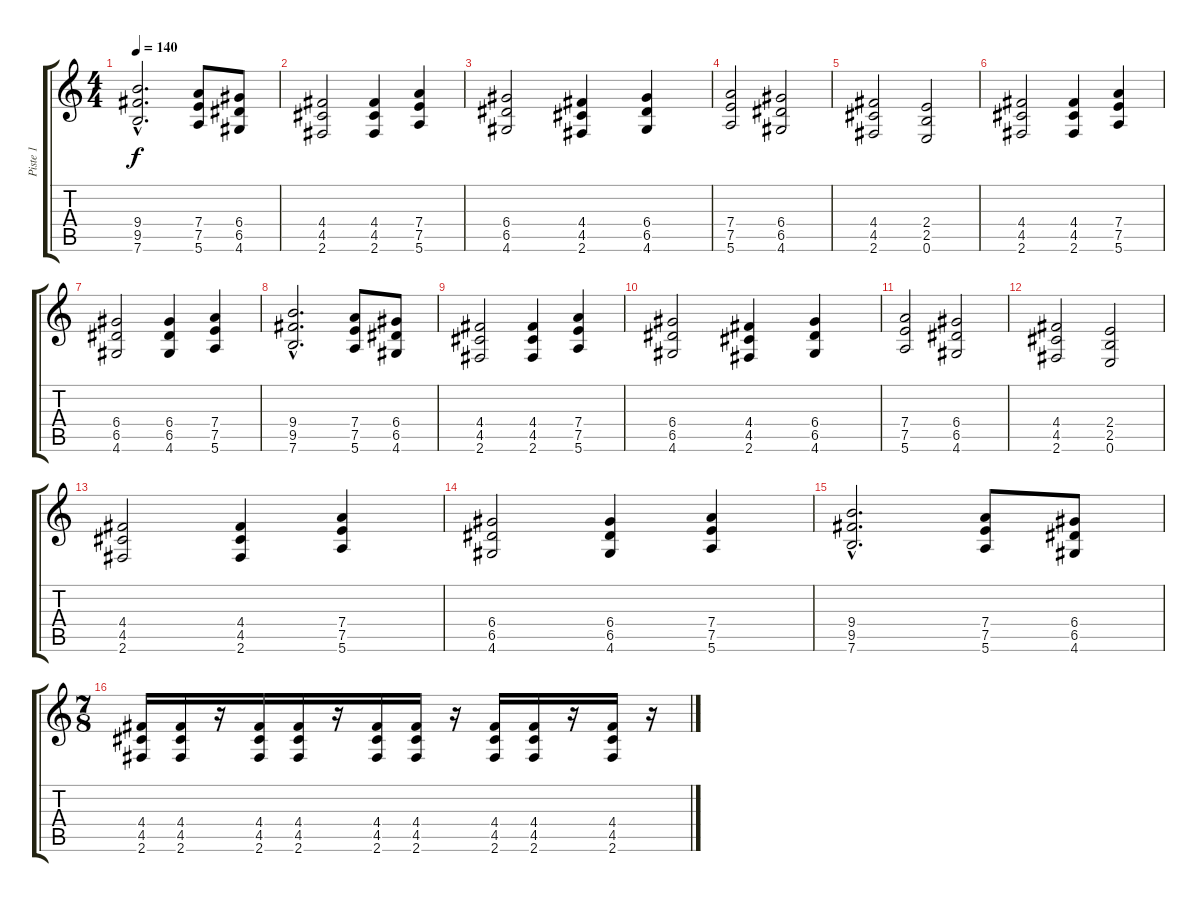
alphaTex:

\track ("Piste 1" "Piste 1") {instrument distortionguitar}
\staff {score tabs}
\tuning (E4 B3 G3 D3 A2 E2) {hide}
\ts (4 4)
\tempo 140
\clef g2
\ks c
(9.4{hac} 9.5{hac} 7.6{hac}).2{d dy f} (7.4 7.5 5.6).8 (6.4 6.5 4.6).8 |
(4.4 4.5 2.6).2 (4.4 4.5 2.6).4 (7.4 7.5 5.6).4 |
(6.4 6.5 4.6).2 (4.4 4.5 2.6).4 (6.4 6.5 4.6).4 |
(7.4 7.5 5.6).2 (6.4 6.5 4.6).2 |
(4.4 4.5 2.6).2 (2.4 2.5 0.6).2 |
(4.4 4.5 2.6).2 (4.4 4.5 2.6).4 (7.4 7.5 5.6).4 |
(6.4 6.5 4.6).2 (6.4 6.5 4.6).4 (7.4 7.5 5.6).4 |
(9.4{hac} 9.5{hac} 7.6{hac}).2{d} (7.4 7.5 5.6).8 (6.4 6.5 4.6).8 |
(4.4 4.5 2.6).2 (4.4 4.5 2.6).4 (7.4 7.5 5.6).4 |
(6.4 6.5 4.6).2 (4.4 4.5 2.6).4 (6.4 6.5 4.6).4 |
(7.4 7.5 5.6).2 (6.4 6.5 4.6).2 |
(4.4 4.5 2.6).2 (2.4 2.5 0.6).2 |
(4.4 4.5 2.6).2 (4.4 4.5 2.6).4 (7.4 7.5 5.6).4 |
(6.4 6.5 4.6).2 (6.4 6.5 4.6).4 (7.4 7.5 5.6).4 |
(9.4{hac} 9.5{hac} 7.6{hac}).2{d} (7.4 7.5 5.6).8 (6.4 6.5 4.6).8 |
\ts (7 8)
(4.4 4.5 2.6).16 (4.4 4.5 2.6).16 r.16 (4.4 4.5 2.6).16 (4.4 4.5 2.6).16 r.16 (4.4 4.5 2.6).16 (4.4 4.5 2.6).16 r.16 (4.4 4.5 2.6).16 (4.4 4.5 2.6).16 r.16 (4.4 4.5 2.6).16 r.16
